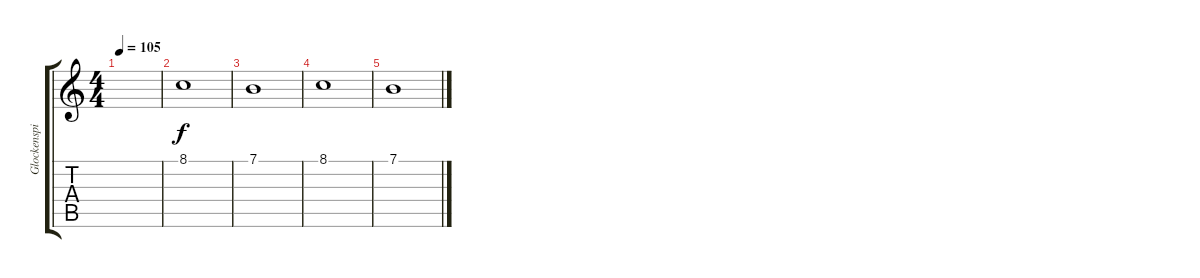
\track ("Glockenspiel" "Glockenspi") {instrument glockenspiel}
\staff {score tabs}
\tuning (E4 B3 G3 D3 A2 E2) {hide}
\ts (4 4)
\tempo 105
\clef g2
\ks c
|
8.1.1 |
7.1.1 |
8.1.1 |
7.1.1
